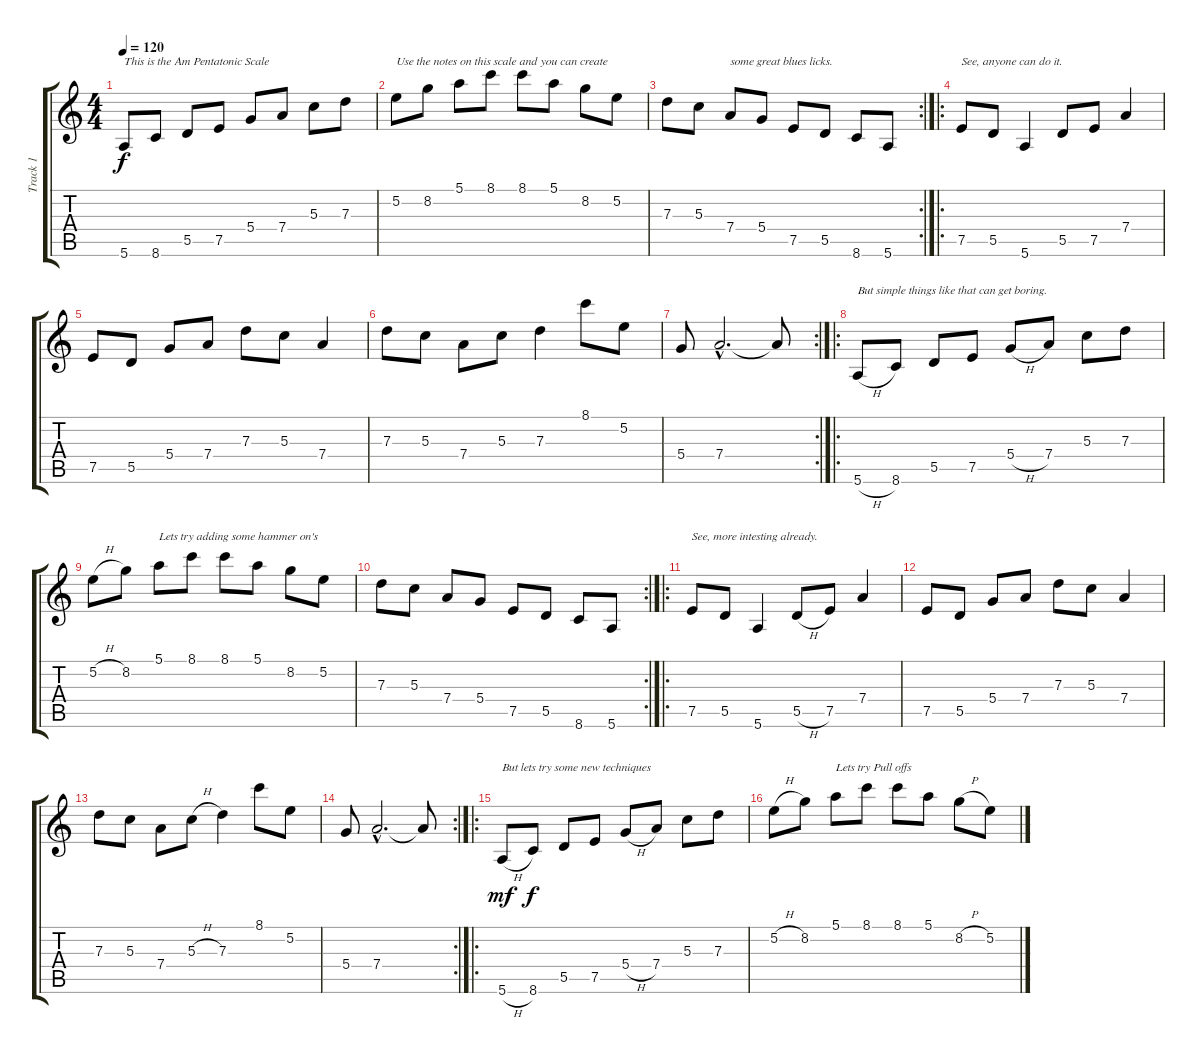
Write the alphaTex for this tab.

\track ("Track 1" "Track 1") {instrument electricguitarclean}
\staff {score tabs}
\tuning (E4 B3 G3 D3 A2 E2) {hide}
\ts (4 4)
\tempo 120
\clef g2
\ks c
5.6.8{txt "This is the Am Pentatonic Scale" dy f instrument electricguitarclean} 8.6.8 5.5.8 7.5.8 5.4.8 7.4.8 5.3.8 7.3.8 |
5.2.8{txt "Use the notes on this scale and you can create"} 8.2.8 5.1.8 8.1.8 8.1.8 5.1.8 8.2.8 5.2.8 |
\rc 2
7.3.8 5.3.8 7.4.8{txt "some great blues licks."} 5.4.8 7.5.8 5.5.8 8.6.8 5.6.8 |
\ro
7.5.8{txt "See, anyone can do it."} 5.5.8 5.6.4 5.5.8 7.5.8 7.4.4 |
7.5.8 5.5.8 5.4.8 7.4.8 7.3.8 5.3.8 7.4.4 |
7.3.8 5.3.8 7.4.8 5.3.8 7.3.4 8.1.8 5.2.8 |
\rc 2
5.4.8 7.4{hac}.2{d} 7.4{t}.8 |
\ro
5.6{h}.8{txt "But simple things like that can get boring."} 8.6.8 5.5.8 7.5.8 5.4{h}.8 7.4.8 5.3.8 7.3.8 |
5.2{h}.8 8.2.8 5.1.8{txt "Lets try adding some hammer on's"} 8.1.8 8.1.8 5.1.8 8.2.8 5.2.8 |
\rc 2
7.3.8 5.3.8 7.4.8 5.4.8 7.5.8 5.5.8 8.6.8 5.6.8 |
\ro
7.5.8{txt "See, more intesting already."} 5.5.8 5.6.4 5.5{h}.8 7.5.8 7.4.4 |
7.5.8 5.5.8 5.4.8 7.4.8 7.3.8 5.3.8 7.4.4 |
7.3.8 5.3.8 7.4.8 5.3{h}.8 7.3.4 8.1.8 5.2.8 |
\rc 2
5.4.8 7.4{hac}.2{d} 7.4{t}.8 |
\ro
5.6{h}.8{txt "But lets try some new techniques" dy mf} 8.6.8{dy f} 5.5.8 7.5.8 5.4{h}.8 7.4.8 5.3.8 7.3.8 |
5.2{h}.8 8.2.8 5.1.8{txt "Lets try Pull offs"} 8.1.8 8.1.8 5.1.8 8.2{h}.8 5.2.8
